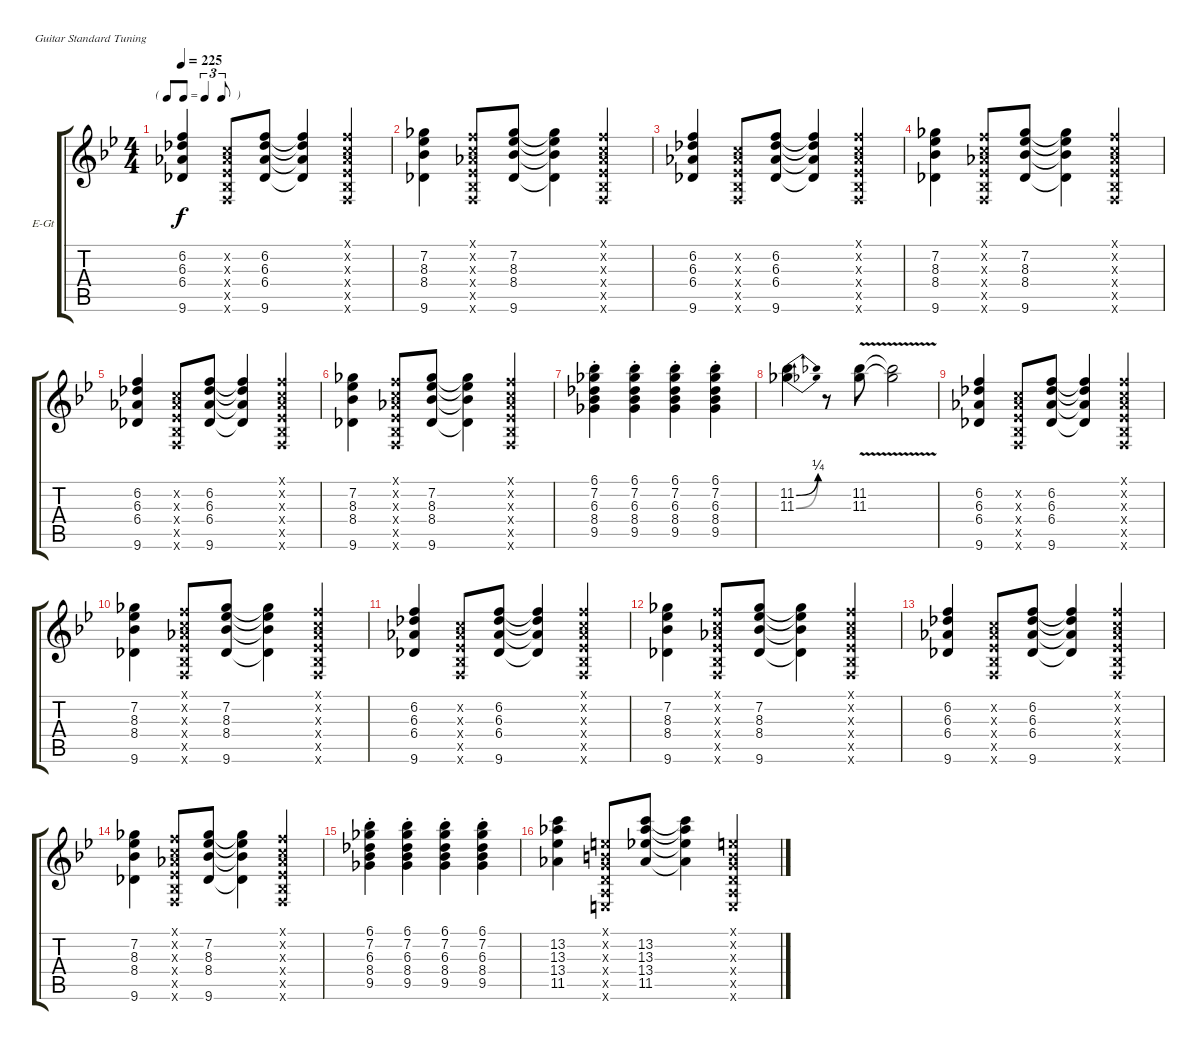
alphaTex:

\defaultSystemsLayout 4
\bracketExtendMode groupsimilarinstruments
\firstSystemTrackNameOrientation horizontal
\otherSystemsTrackNameOrientation horizontal
\track ("Electric Guitar (Clean)" "E-Gt") {instrument electricguitarclean}
\staff {score tabs}
\tuning (E4 B3 G3 D3 A2 E2)
\ts (4 4)
\tf triplet8th
\tempo 225
\clef g2
\ks gminor
(6.2 6.3 6.4 9.6).4{dy f} (1.2{x} 1.3{x} 1.4{x} 1.5{x} 1.6{x}).8 (6.2 6.3 6.4 9.6).8 (6.2{t} 6.3{t} 6.4{t} 9.6{t}).4 (1.1{x} 1.2{x} 1.3{x} 1.4{x} 1.5{x} 1.6{x}).4 |
(7.2 8.3 8.4 9.6).4 (1.1{x} 1.2{x} 1.3{x} 1.4{x} 1.5{x} 1.6{x}).8 (7.2 8.3 8.4 9.6).8 (7.2{t} 8.3{t} 8.4{t} 9.6{t}).4 (1.1{x} 1.2{x} 1.3{x} 1.4{x} 1.5{x} 1.6{x}).4 |
(6.2 6.3 6.4 9.6).4 (1.2{x} 1.3{x} 1.4{x} 1.5{x} 1.6{x}).8 (6.2 6.3 6.4 9.6).8 (6.2{t} 6.3{t} 6.4{t} 9.6{t}).4 (1.1{x} 1.2{x} 1.3{x} 1.4{x} 1.5{x} 1.6{x}).4 |
(7.2 8.3 8.4 9.6).4 (1.1{x} 1.2{x} 1.3{x} 1.4{x} 1.5{x} 1.6{x}).8 (7.2 8.3 8.4 9.6).8 (7.2{t} 8.3{t} 8.4{t} 9.6{t}).4 (1.1{x} 1.2{x} 1.3{x} 1.4{x} 1.5{x} 1.6{x}).4 |
(6.2 6.3 6.4 9.6).4 (1.2{x} 1.3{x} 1.4{x} 1.5{x} 1.6{x}).8 (6.2 6.3 6.4 9.6).8 (6.2{t} 6.3{t} 6.4{t} 9.6{t}).4 (1.1{x} 1.2{x} 1.3{x} 1.4{x} 1.5{x} 1.6{x}).4 |
(7.2 8.3 8.4 9.6).4 (1.1{x} 1.2{x} 1.3{x} 1.4{x} 1.5{x} 1.6{x}).8 (7.2 8.3 8.4 9.6).8 (7.2{t} 8.3{t} 8.4{t} 9.6{t}).4 (1.1{x} 1.2{x} 1.3{x} 1.4{x} 1.5{x} 1.6{x}).4 |
(9.5{st} 8.4{st} 6.3{st} 7.2{st} 6.1{st}).4 (9.5{st} 8.4{st} 6.3{st} 7.2{st} 6.1{st}).4 (9.5{st} 8.4{st} 6.3{st} 7.2{st} 6.1{st}).4 (9.5{st} 8.4{st} 6.3{st} 7.2{st} 6.1{st}).4 |
(11.2{be (bend 0 0 14.399999999999999 1)} 11.3{be (bend 0 0 13.799999999999999 1)}).4 r.8 (11.2{v} 11.3{v}).8 (11.2{v t} 11.3{v t}).2 |
(6.2 6.3 6.4 9.6).4 (1.2{x} 1.3{x} 1.4{x} 1.5{x} 1.6{x}).8 (6.2 6.3 6.4 9.6).8 (6.2{t} 6.3{t} 6.4{t} 9.6{t}).4 (1.1{x} 1.2{x} 1.3{x} 1.4{x} 1.5{x} 1.6{x}).4 |
(7.2 8.3 8.4 9.6).4 (1.1{x} 1.2{x} 1.3{x} 1.4{x} 1.5{x} 1.6{x}).8 (7.2 8.3 8.4 9.6).8 (7.2{t} 8.3{t} 8.4{t} 9.6{t}).4 (1.1{x} 1.2{x} 1.3{x} 1.4{x} 1.5{x} 1.6{x}).4 |
(6.2 6.3 6.4 9.6).4 (1.2{x} 1.3{x} 1.4{x} 1.5{x} 1.6{x}).8 (6.2 6.3 6.4 9.6).8 (6.2{t} 6.3{t} 6.4{t} 9.6{t}).4 (1.1{x} 1.2{x} 1.3{x} 1.4{x} 1.5{x} 1.6{x}).4 |
(7.2 8.3 8.4 9.6).4 (1.1{x} 1.2{x} 1.3{x} 1.4{x} 1.5{x} 1.6{x}).8 (7.2 8.3 8.4 9.6).8 (7.2{t} 8.3{t} 8.4{t} 9.6{t}).4 (1.1{x} 1.2{x} 1.3{x} 1.4{x} 1.5{x} 1.6{x}).4 |
(6.2 6.3 6.4 9.6).4 (1.2{x} 1.3{x} 1.4{x} 1.5{x} 1.6{x}).8 (6.2 6.3 6.4 9.6).8 (6.2{t} 6.3{t} 6.4{t} 9.6{t}).4 (1.1{x} 1.2{x} 1.3{x} 1.4{x} 1.5{x} 1.6{x}).4 |
(7.2 8.3 8.4 9.6).4 (1.1{x} 1.2{x} 1.3{x} 1.4{x} 1.5{x} 1.6{x}).8 (7.2 8.3 8.4 9.6).8 (7.2{t} 8.3{t} 8.4{t} 9.6{t}).4 (1.1{x} 1.2{x} 1.3{x} 1.4{x} 1.5{x} 1.6{x}).4 |
(9.5{st} 8.4{st} 6.3{st} 7.2{st} 6.1{st}).4 (9.5{st} 8.4{st} 6.3{st} 7.2{st} 6.1{st}).4 (9.5{st} 8.4{st} 6.3{st} 7.2{st} 6.1{st}).4 (9.5{st} 8.4{st} 6.3{st} 7.2{st} 6.1{st}).4 |
(11.5 13.4 13.3 13.2).4 (0.2{x} 0.3{x} 0.4{x} 0.5{x} 0.6{x} 0.1{x}).8 (11.5 13.4 13.3 13.2).8 (13.2{t} 13.3{t} 13.4{t} 11.5{t}).4 (0.6{x} 0.5{x} 0.4{x} 0.3{x} 0.2{x} 0.1{x}).4
